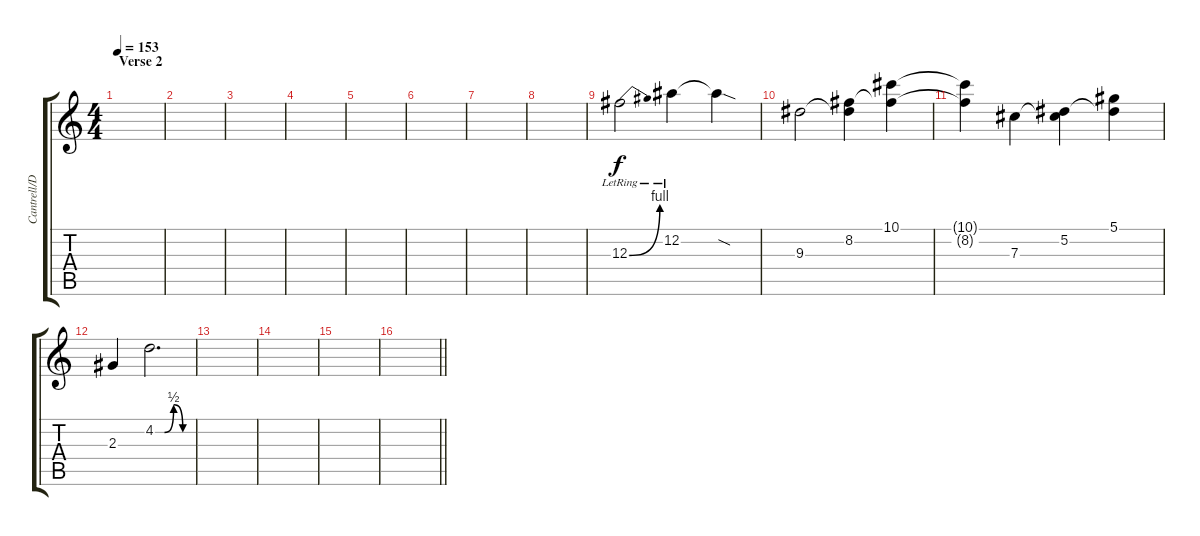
\track ("Cantrell/DuVall - Lead Guitar" "Cantrell/D") {instrument distortionguitar}
\staff {score tabs}
\tuning (Eb4 Bb3 Gb3 Db3 Ab2 Db2) {hide}
\ts (4 4)
\section ("" "Verse 2")
\tempo 153
\clef g2
\ks c
|
|
|
|
|
|
|
|
12.3{be (bend 0 0 60 4) lr}.2 12.2{lr}.4 12.2{sod t}.4 |
9.3.2 (8.2 9.3{t}).4 (10.1 8.2{t}).4 |
(10.1{t} 8.2{t}).4 7.3.4 (5.2 7.3{t}).4 (5.1 5.2{t}).4 |
2.3.4 4.2{be (custom 0 0 15 0 30 2 45 0 60 0)}.2{d} |
|
|
|
\barLineRight lightlight
